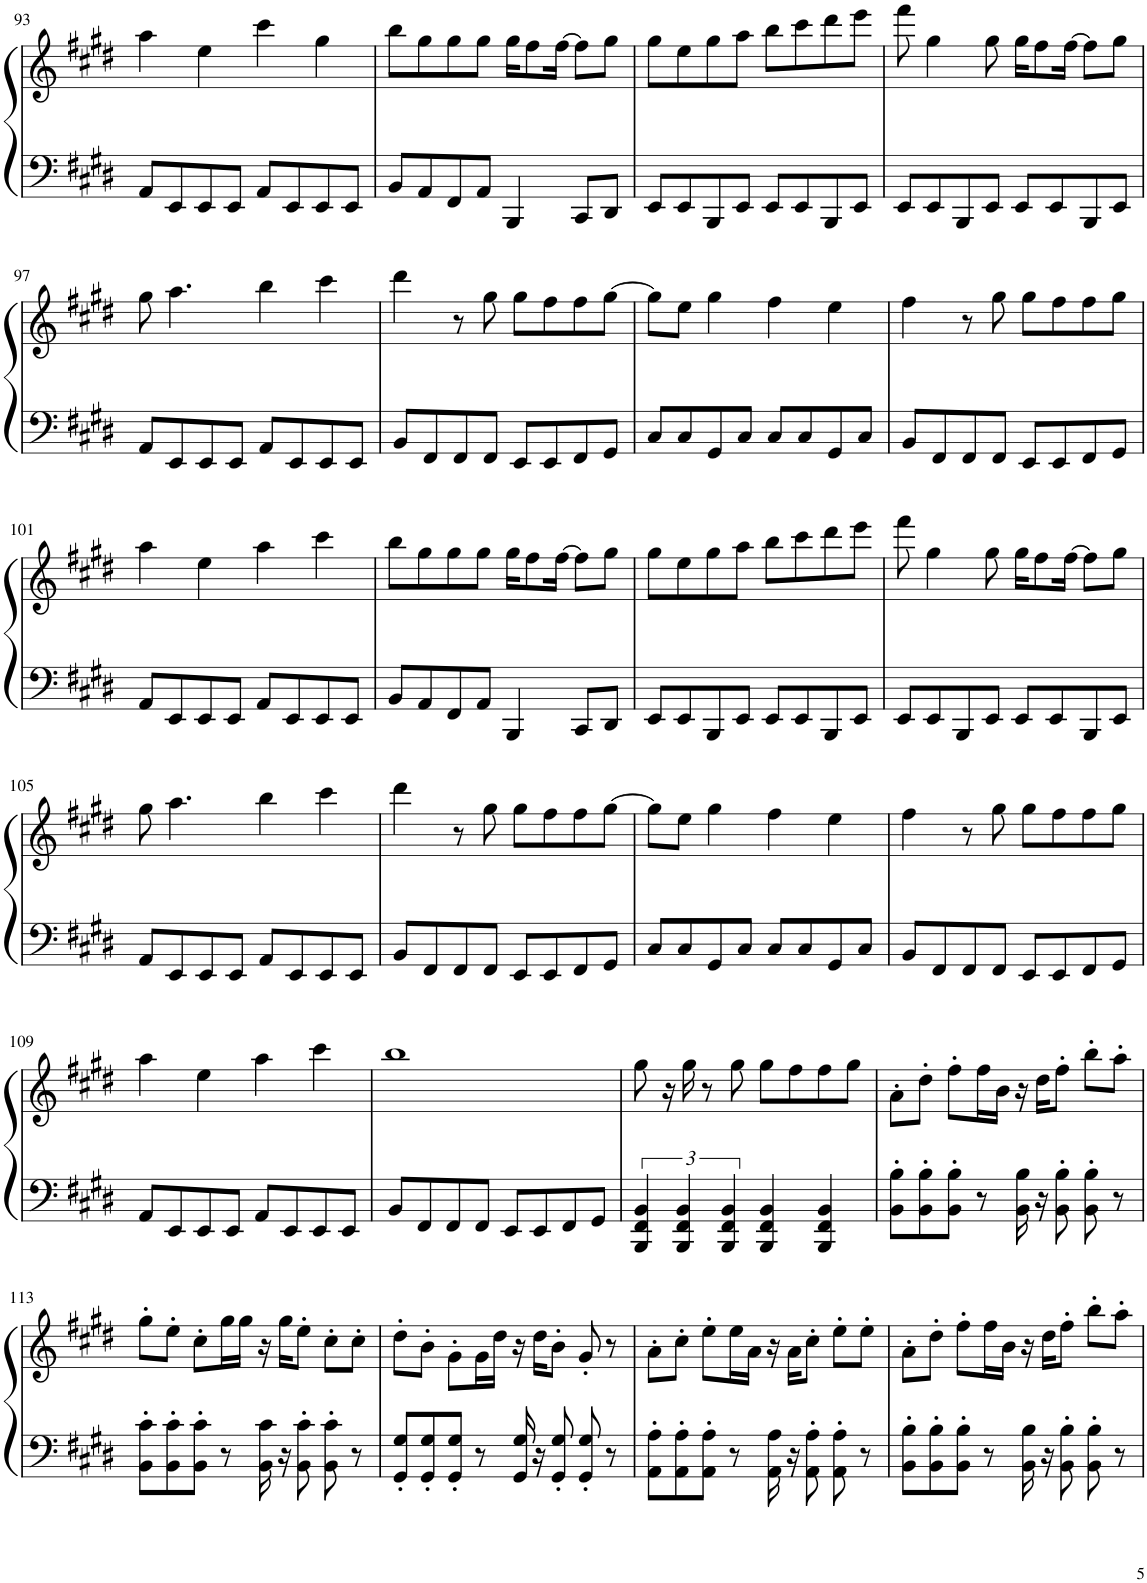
**kern	**kern
*part1	*part1
*staff2	*staff1
*I"Piano	*
*I'Pno.	*
!!LO:PB:g=z
*clefF4	*clefG2
*k[f#c#g#d#]	*k[f#c#g#d#]
*M4/4	*M4/4
=93	=93
8AA/L	4aa\
8EE/	.
8EE/	4ee\
8EE/J	.
8AA/L	4ccc#\
8EE/	.
8EE/	4gg#\
8EE/J	.
=94	=94
8BB/L	8bb\L
8AA/	8gg#\
8FF#/	8gg#\
8AA/J	8gg#\J
4BBB/	16gg#\KL
.	8ff#\
.	[16ff#\Jk
8CC#/L	8ff#\L]
8DD#/J	8gg#\J
=95	=95
8EE/L	8gg#\L
8EE/	8ee\
8BBB/	8gg#\
8EE/J	8aa\J
8EE/L	8bb\L
8EE/	8ccc#\
8BBB/	8ddd#\
8EE/J	8eee\J
=96	=96
8EE/L	8fff#\
8EE/	4gg#\
8BBB/	.
8EE/J	8gg#\
8EE/L	16gg#\KL
.	8ff#\
8EE/	.
.	[16ff#\Jk
8BBB/	8ff#\L]
8EE/J	8gg#\J
!!LO:LB:g=z
=97	=97
8AA/L	8gg#\
8EE/	4.aa\
8EE/	.
8EE/J	.
8AA/L	4bb\
8EE/	.
8EE/	4ccc#\
8EE/J	.
=98	=98
8BB/L	4ddd#\
8FF#/	.
8FF#/	8r
8FF#/J	8gg#\
8EE/L	8gg#\L
8EE/	8ff#\
8FF#/	8ff#\
8GG#/J	[8gg#\J
=99	=99
8C#/L	8gg#\L]
8C#/	8ee\J
8GG#/	4gg#\
8C#/J	.
8C#/L	4ff#\
8C#/	.
8GG#/	4ee\
8C#/J	.
=100	=100
8BB/L	4ff#\
8FF#/	.
8FF#/	8r
8FF#/J	8gg#\
8EE/L	8gg#\L
8EE/	8ff#\
8FF#/	8ff#\
8GG#/J	8gg#\J
!!LO:LB:g=z
=101	=101
8AA/L	4aa\
8EE/	.
8EE/	4ee\
8EE/J	.
8AA/L	4aa\
8EE/	.
8EE/	4ccc#\
8EE/J	.
=102	=102
8BB/L	8bb\L
8AA/	8gg#\
8FF#/	8gg#\
8AA/J	8gg#\J
4BBB/	16gg#\KL
.	8ff#\
.	[16ff#\Jk
8CC#/L	8ff#\L]
8DD#/J	8gg#\J
=103	=103
8EE/L	8gg#\L
8EE/	8ee\
8BBB/	8gg#\
8EE/J	8aa\J
8EE/L	8bb\L
8EE/	8ccc#\
8BBB/	8ddd#\
8EE/J	8eee\J
=104	=104
8EE/L	8fff#\
8EE/	4gg#\
8BBB/	.
8EE/J	8gg#\
8EE/L	16gg#\KL
.	8ff#\
8EE/	.
.	[16ff#\Jk
8BBB/	8ff#\L]
8EE/J	8gg#\J
!!LO:LB:g=z
=105	=105
8AA/L	8gg#\
8EE/	4.aa\
8EE/	.
8EE/J	.
8AA/L	4bb\
8EE/	.
8EE/	4ccc#\
8EE/J	.
=106	=106
8BB/L	4ddd#\
8FF#/	.
8FF#/	8r
8FF#/J	8gg#\
8EE/L	8gg#\L
8EE/	8ff#\
8FF#/	8ff#\
8GG#/J	[8gg#\J
=107	=107
8C#/L	8gg#\L]
8C#/	8ee\J
8GG#/	4gg#\
8C#/J	.
8C#/L	4ff#\
8C#/	.
8GG#/	4ee\
8C#/J	.
=108	=108
8BB/L	4ff#\
8FF#/	.
8FF#/	8r
8FF#/J	8gg#\
8EE/L	8gg#\L
8EE/	8ff#\
8FF#/	8ff#\
8GG#/J	8gg#\J
!!LO:LB:g=z
=109	=109
8AA/L	4aa\
8EE/	.
8EE/	4ee\
8EE/J	.
8AA/L	4aa\
8EE/	.
8EE/	4ccc#\
8EE/J	.
=110	=110
8BB/L	1bb
8FF#/	.
8FF#/	.
8FF#/J	.
8EE/L	.
8EE/	.
8FF#/	.
8GG#/J	.
=111	=111
6BBB/ 6FF#/ 6BB/	8gg#\
.	16r
6BBB/ 6FF#/ 6BB/	.
.	16gg#\
.	8r
6BBB/ 6FF#/ 6BB/	.
.	8gg#\
4BBB/ 4FF#/ 4BB/	8gg#\L
.	8ff#\
4BBB/ 4FF#/ 4BB/	8ff#\
.	8gg#\J
=112	=112
8BB\' 8B\'L	8a'\L
8BB\' 8B\'	8dd#'\J
8BB\' 8B\'J	8ff#'\L
8r	16ff#\L
.	16b\JJ
16BB\ 16B\	16r
16r	16dd#\KL
8BB\' 8B\'	8ff#'\J
8BB\' 8B\'	8bb'\L
8r	8aa'\J
!!LO:LB:g=z
=113	=113
8BB\' 8c#\'L	8gg#'\L
8BB\' 8c#\'	8ee'\J
8BB\' 8c#\'J	8cc#'\L
8r	16gg#\L
.	16gg#\JJ
16BB\ 16c#\	16r
16r	16gg#\KL
8BB\' 8c#\'	8ee'\J
8BB\' 8c#\'	8cc#'\L
8r	8cc#'\J
=114	=114
8GG#/' 8G#/'L	8dd#'\L
8GG#/' 8G#/'	8b'\J
8GG#/' 8G#/'J	8g#'\L
8r	16g#\L
.	16dd#\JJ
16GG#/ 16G#/	16r
16r	16dd#\KL
8GG#/' 8G#/'	8b'\J
8GG#/' 8G#/'	8g#'/
8r	8r
=115	=115
8AA\' 8A\'L	8a'\L
8AA\' 8A\'	8cc#'\J
8AA\' 8A\'J	8ee'\L
8r	16ee\L
.	16a\JJ
16AA\ 16A\	16r
16r	16a\KL
8AA\' 8A\'	8cc#'\J
8AA\' 8A\'	8ee'\L
8r	8ee'\J
=116	=116
8BB\' 8B\'L	8a'\L
8BB\' 8B\'	8dd#'\J
8BB\' 8B\'J	8ff#'\L
8r	16ff#\L
.	16b\JJ
16BB\ 16B\	16r
16r	16dd#\KL
8BB\' 8B\'	8ff#'\J
8BB\' 8B\'	8bb'\L
8r	8aa'\J
=	=
*-	*-
